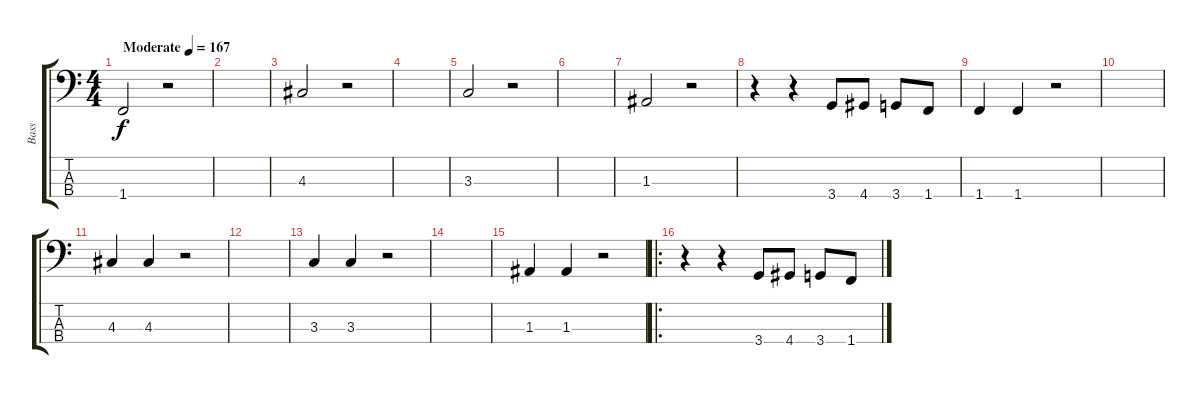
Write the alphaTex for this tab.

\track ("Bass" "Bass") {instrument electricbassfinger}
\staff {score tabs}
\tuning (G2 D2 A1 E1) {hide}
\ts (4 4)
\tempo (167 "Moderate")
\clef f4
\ks c
1.4.2{dy f instrument electricbassfinger} r.2 |
|
4.3.2 r.2 |
|
3.3.2 r.2 |
|
1.3.2 r.2 |
r.4 r.4 3.4.8 4.4.8 3.4.8 1.4.8 |
1.4.4 1.4.4 r.2 |
|
4.3.4 4.3.4 r.2 |
|
3.3.4 3.3.4 r.2 |
|
1.3.4 1.3.4 r.2 |
\ro
r.4 r.4 3.4.8 4.4.8 3.4.8 1.4.8
